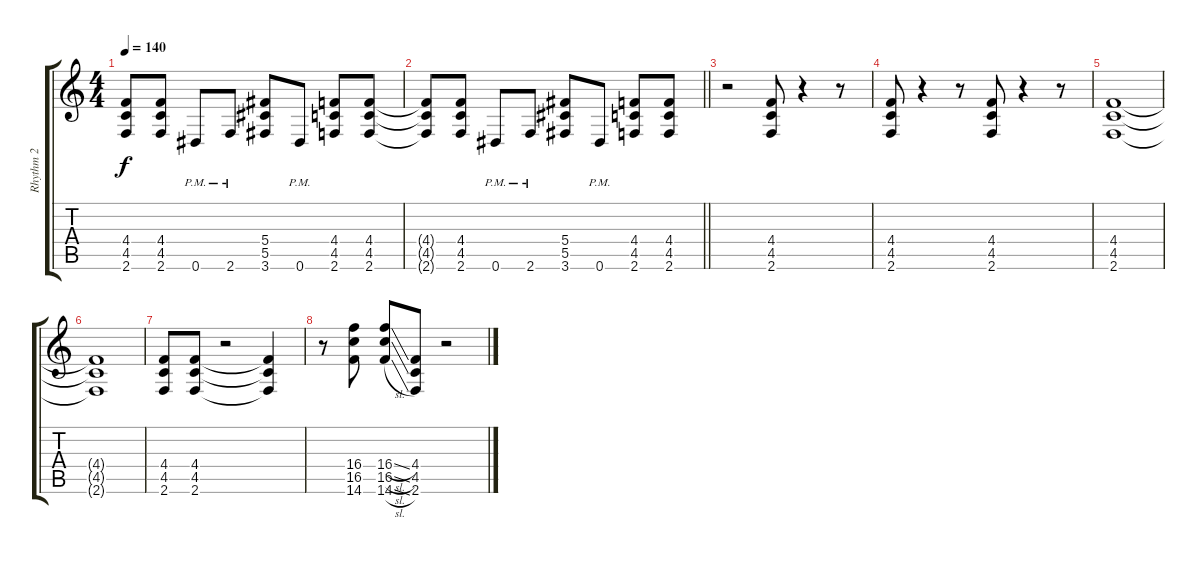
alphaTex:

\track ("Rhythm 2" "Rhythm 2") {instrument overdrivenguitar}
\staff {score tabs}
\tuning (Eb4 Bb3 Gb3 Db3 Ab2 Eb2) {hide}
\ts (4 4)
\tempo 140
\clef g2
\ks c
(4.4{t} 4.5{t} 2.6{t}).8{dy f} (4.4 4.5 2.6).8 0.6{pm}.8 2.6{pm}.8 (5.4 5.5 3.6).8 0.6{pm}.8 (4.4 4.5 2.6).8 (4.4 4.5 2.6).8 |
\barLineRight lightlight
(4.4{t} 4.5{t} 2.6{t}).8 (4.4 4.5 2.6).8 0.6{pm}.8 2.6{pm}.8 (5.4 5.5 3.6).8 0.6{pm}.8 (4.4 4.5 2.6).8 (4.4 4.5 2.6).8 |
r.2 (4.4 4.5 2.6).8 r.4 r.8 |
(4.4 4.5 2.6).8 r.4 r.8 (4.4 4.5 2.6).8 r.4 r.8 |
(4.4 4.5 2.6).1 |
(4.4{t} 4.5{t} 2.6{t}).1 |
(4.4 4.5 2.6).8 (4.4 4.5 2.6).8 r.2 (4.4{t} 4.5{t} 2.6{t}).4 |
r.8 (16.4 16.5 14.6).8 (16.4{sl} 16.5{sl} 14.6{sl}).8 (4.4 4.5 2.6).8 r.2
